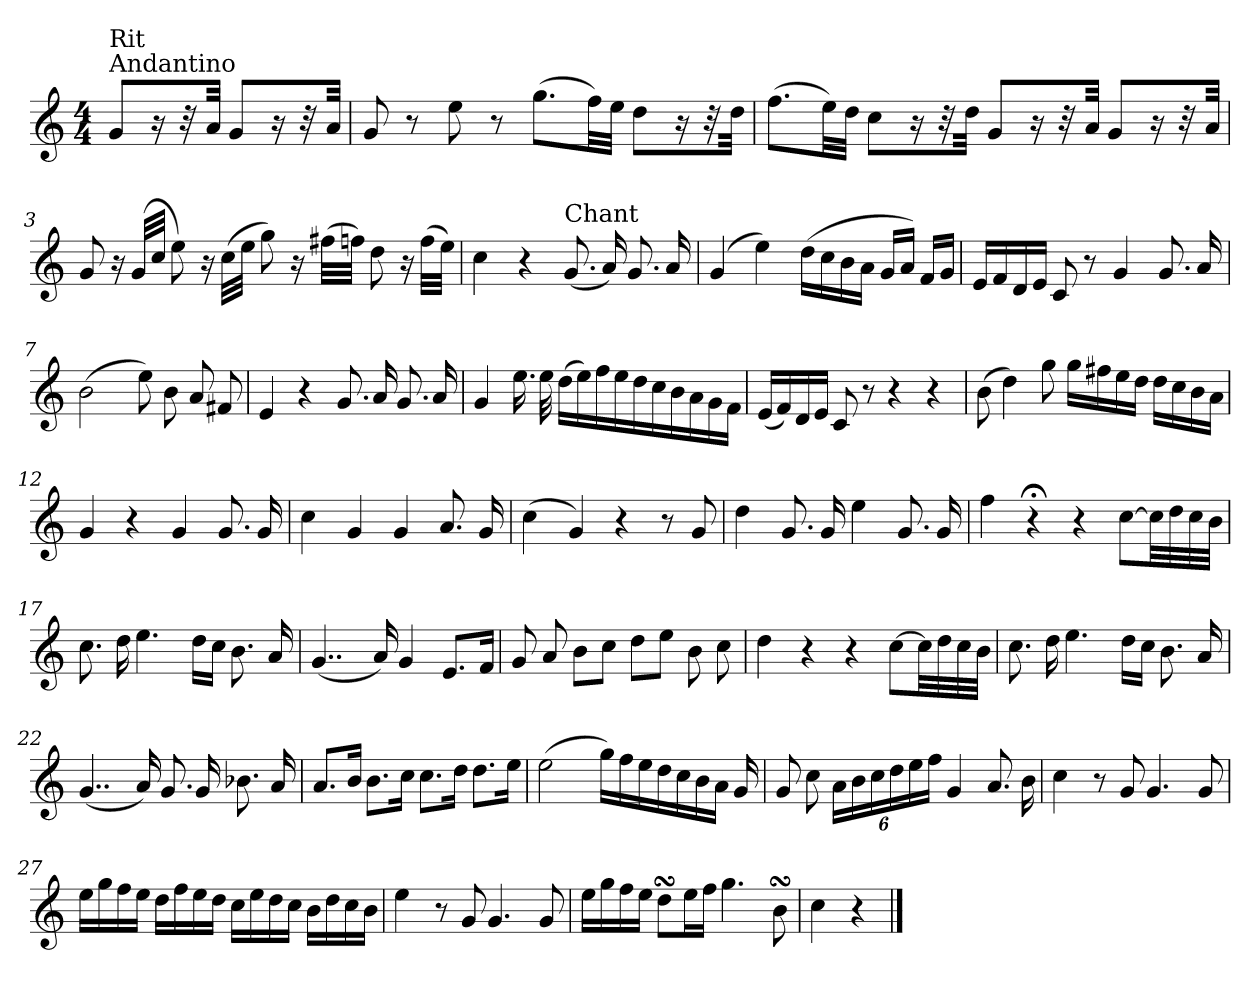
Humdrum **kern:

**kern
*part1
*staff1
*clefG2
*k[]
*C:
*M4/4
=
!LO:TX:a:t=Andantino
!LO:TX:a:t=Rit
8g/L
16r
32r
32a/Jkk
8g/L
16r
32r
32a/Jkk
=1
8g/
8r
8ee\
8r
(>8.gg\L
32ff\LL)
32ee\JJJ
8dd\L
16r
32r
32dd\Jkk
=2
(>8.ff\L
32ee\LL)
32dd\JJJ
8cc\L
16r
32r
32dd\Jkk
8g/L
16r
32r
32a/Jkk
8g/L
16r
32r
32a/Jkk
!!LO:LB:g=z
=3
8g/
16r
(>32g/LLL
32cc/JJJ
8ee\)
16r
(>32cc\LLL
32ee\JJJ
8gg\)
16r
(>32ff#X\LLL
32ffn\JJJ)
8dd\
16r
(>32ff\LLL
32ee\JJJ)
=4
4cc\
4r
!LO:TX:a:t=Chant
(<8.g/
16a/)
8.g/
16a/
=5
(>4g/
4ee\)
(>16dd\LL
16cc\
16b\
16a\JJ
16g/LL
16a/JJ)
16f/LL
16g/JJ
!!LO:LB:g=z
=6
16e/LL
16f/
16d/
16e/JJ
8c/
8r
4g/
8.g/
16a/
=7
(>2b\
8ee\)
8b\
8a/
8f#X/
=8
4e/
4r
8.g/
16a/
8.g/
16a/
=9
4g/
16.ee\
32ee\
(>16dd\LL
16ee\)
16ff\
16ee\
16dd\
16cc\
16b\
16a\
16g\
16f\JJ
!!LO:LB:g=z
=10
(<16e/LL
16f/)
16d/
16e/JJ
8c/
8r
4r
4r
=11
(>8b\
4dd\)
8gg\
16gg\LL
16ff#X\
16ee\
16dd\JJ
16dd\LL
16cc\
16b\
16a\JJ
=12
4g/
4r
4g/
8.g/
16g/
=13
4cc\
4g/
4g/
8.a/
16g/
=14
(>4cc\
4g/)
4r
8r
8g/
!!LO:LB:g=z
=15
4dd\
8.g/
16g/
4ee\
8.g/
16g/
=16
4ff\
4r;<
4r
[8cc\L
32cc\LL]
32dd\
32cc\
32b\JJJ
=17
8.cc\
16dd\
4.ee\
16dd\LL
16cc\JJ
8.b\
16a/
=18
(<4..g/
16a/)
4g/
8.e/L
16f/Jk
!!LO:LB:g=z
=19
8g/
8a/
8b\L
8cc\J
8dd\L
8ee\J
8b\
8cc\
=20
4dd\
4r
4r
[8cc\L
32cc\LL]
32dd\
32cc\
32b\JJJ
=21
8.cc\
16dd\
4.ee\
16dd\LL
16cc\JJ
8.b\
16a/
=22
(<4..g/
16a/)
8.g/
16g/
8.b-X\
16a/
!!LO:LB:g=z
=23
8.a/L
16b/Jk
8.b\L
16cc\Jk
8.cc\L
16dd\Jk
8.dd\L
16ee\Jk
=24
(>2ee\
16gg\LL)
16ff\
16ee\
16dd\
16cc\
16b\
16a\JJ
16g/
=25
8g/
8cc\
24a\LL
24b\
24cc\
24dd\
24ee\
24ff\JJ
4g/
8.a/
16b\
=26
4cc\
8r
8g/
4.g/
8g/
!!LO:LB:g=z
=27
16ee\LL
16gg\
16ff\
16ee\JJ
16dd\LL
16ff\
16ee\
16dd\JJ
16cc\LL
16ee\
16dd\
16cc\JJ
16b\LL
16dd\
16cc\
16b\JJ
=28
4ee\
8r
8g/
4.g/
8g/
=29
16ee\LL
16gg\
16ff\
16ee\JJ
8ddsSSS\L
16ee\L
16ff\JJ
4.gg\
8bsSsS\
=30
4cc\
4r
==
*-
